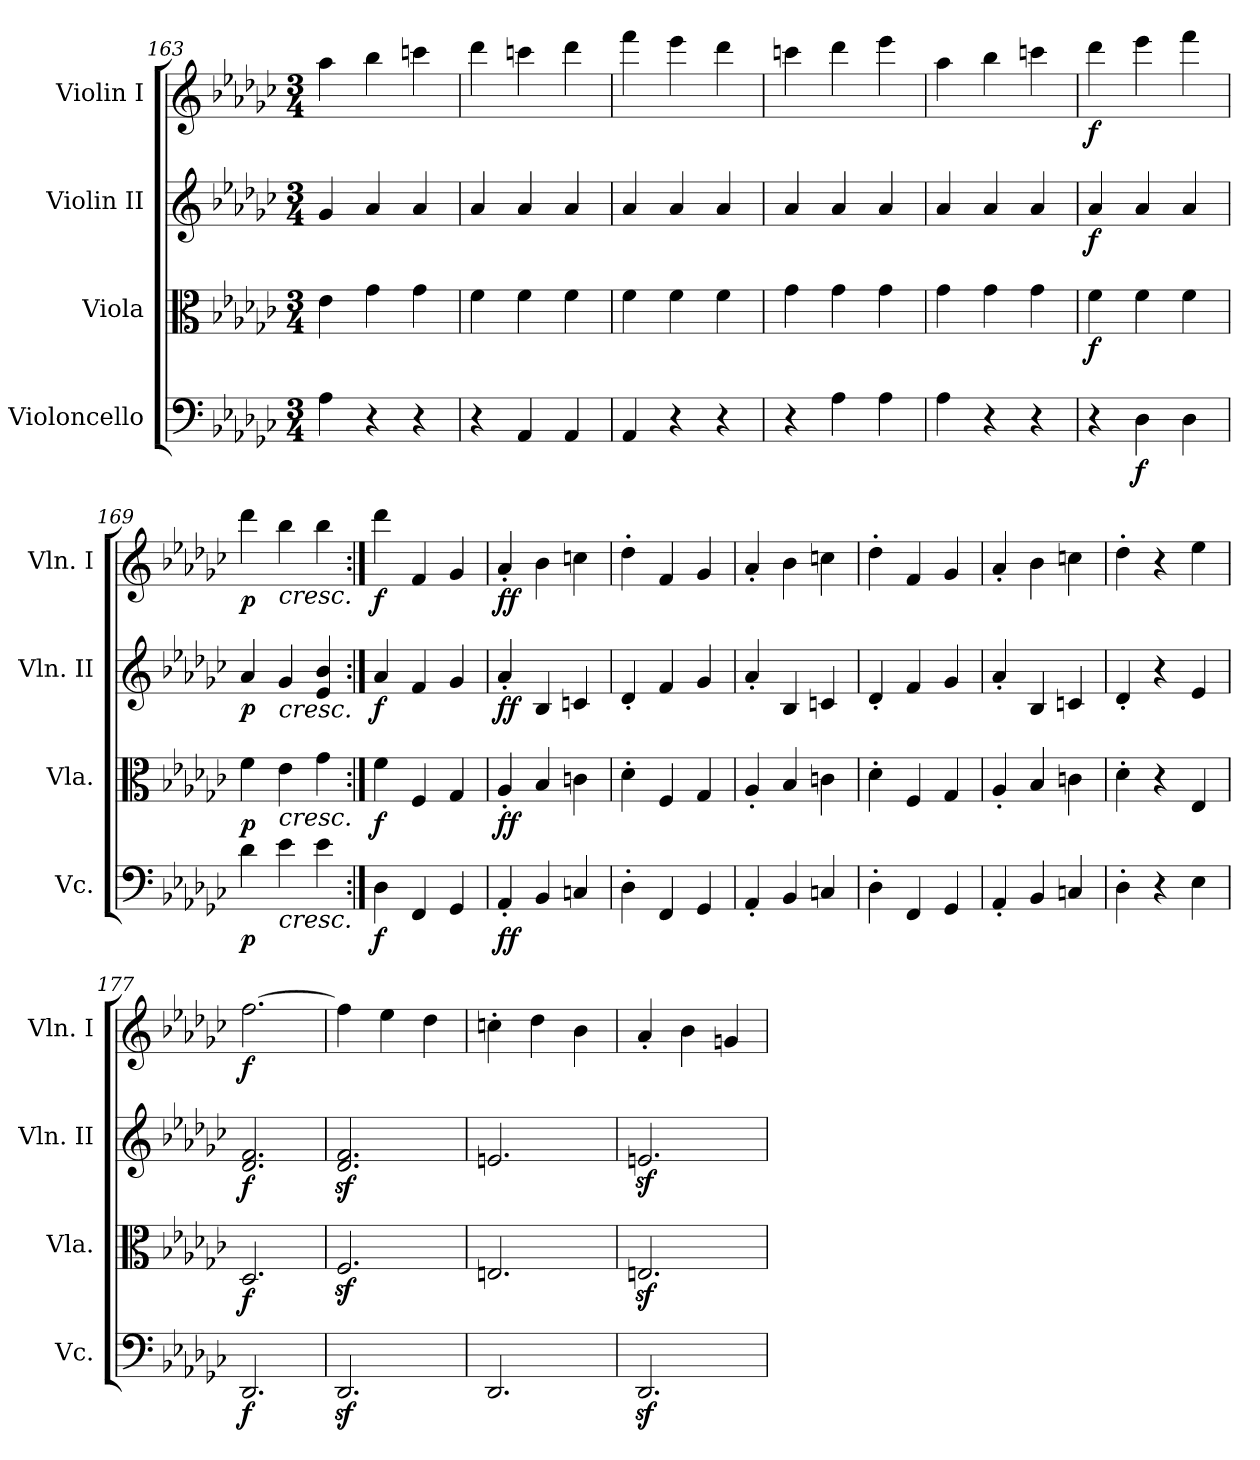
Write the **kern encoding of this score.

**kern	**dynam	**kern	**dynam	**kern	**dynam	**kern	**dynam
*part4	*part4	*part3	*part3	*part2	*part2	*part1	*part1
*staff4	*staff4	*staff3	*staff3	*staff2	*staff2	*staff1	*staff1
*I"Violoncello	*	*I"Viola	*	*I"Violin II	*	*I"Violin I	*
*I'Vc.	*	*I'Vla.	*	*I'Vln. II	*	*I'Vln. I	*
*clefF4	*	*clefC3	*	*clefG2	*	*clefG2	*
*k[b-e-a-d-g-c-]	*	*k[b-e-a-d-g-c-]	*	*k[b-e-a-d-g-c-]	*	*k[b-e-a-d-g-c-]	*
*e-:	*	*e-:	*	*e-:	*	*e-:	*
*M3/4	*	*M3/4	*	*M3/4	*	*M3/4	*
=163	=163	=163	=163	=163	=163	=163	=163
4A-\	.	4e-\	.	4g-/	.	4aa-\	.
4r	.	4g-\	.	4a-/	.	4bb-\	.
4r	.	4g-\	.	4a-/	.	4cccn\	.
=164	=164	=164	=164	=164	=164	=164	=164
4r	.	4f\	.	4a-/	.	4ddd-\	.
4AA-/	.	4f\	.	4a-/	.	4cccn\	.
4AA-/	.	4f\	.	4a-/	.	4ddd-\	.
=165	=165	=165	=165	=165	=165	=165	=165
4AA-/	.	4f\	.	4a-/	.	4fff\	.
4r	.	4f\	.	4a-/	.	4eee-\	.
4r	.	4f\	.	4a-/	.	4ddd-\	.
=166	=166	=166	=166	=166	=166	=166	=166
4r	.	4g-\	.	4a-/	.	4cccn\	.
4A-\	.	4g-\	.	4a-/	.	4ddd-\	.
4A-\	.	4g-\	.	4a-/	.	4eee-\	.
!!LO:LB:g=z
=167	=167	=167	=167	=167	=167	=167	=167
4A-\	.	4g-\	.	4a-/	.	4aa-\	.
4r	.	4g-\	.	4a-/	.	4bb-\	.
4r	.	4g-\	.	4a-/	.	4cccn\	.
=168	=168	=168	=168	=168	=168	=168	=168
!	!	!	!LO:DY:b	!	!LO:DY:b	!	!LO:DY:b
4r	.	4f\	f	4a-/	f	4ddd-\	f
!	!LO:DY:b	!	!	!	!	!	!
4D-\	f	4f\	.	4a-/	.	4eee-\	.
4D-\	.	4f\	.	4a-/	.	4fff\	.
=169	=169	=169	=169	=169	=169	=169	=169
!	!LO:DY:b	!	!LO:DY:b	!	!LO:DY:b	!	!LO:DY:b
4d-\	p	4f\	p	4a-/	p	4ddd-\	p
!	!	!	!	!	!	!LO:TX:b:i:t=cresc.	!
!	!	!	!	!LO:TX:b:i:t=cresc.	!	!	!
!	!	!LO:TX:b:i:t=cresc.	!	!	!	!	!
!LO:TX:b:i:t=cresc.	!	!	!	!	!	!	!
4e-\	.	4e-\	.	4g-/	.	4bb-\	.
4e-\	.	4g-\	.	4e-/ 4b-/	.	4bb-\	.
=170:|!	=170:|!	=170:|!	=170:|!	=170:|!	=170:|!	=170:|!	=170:|!
!	!LO:DY:b	!	!LO:DY:b	!	!LO:DY:b	!	!LO:DY:b
4D-\	f	4f\	f	4a-/	f	4ddd-\	f
4FF/	.	4F/	.	4f/	.	4f/	.
4GG-/	.	4G-/	.	4g-/	.	4g-/	.
=171	=171	=171	=171	=171	=171	=171	=171
!	!LO:DY:b	!	!LO:DY:b	!	!LO:DY:b	!	!LO:DY:b
4AA-'/	ff	4A-'/	ff	4a-'/	ff	4a-'/	ff
4BB-/	.	4B-/	.	4B-/	.	4b-\	.
4Cn/	.	4cn\	.	4cn/	.	4ccn\	.
=172	=172	=172	=172	=172	=172	=172	=172
4D-'\	.	4d-'\	.	4d-'/	.	4dd-'\	.
4FF/	.	4F/	.	4f/	.	4f/	.
4GG-/	.	4G-/	.	4g-/	.	4g-/	.
=173	=173	=173	=173	=173	=173	=173	=173
4AA-'/	.	4A-'/	.	4a-'/	.	4a-'/	.
4BB-/	.	4B-/	.	4B-/	.	4b-\	.
4Cn/	.	4cn\	.	4cn/	.	4ccn\	.
!!LO:LB:g=z
=174	=174	=174	=174	=174	=174	=174	=174
4D-'\	.	4d-'\	.	4d-'/	.	4dd-'\	.
4FF/	.	4F/	.	4f/	.	4f/	.
4GG-/	.	4G-/	.	4g-/	.	4g-/	.
=175	=175	=175	=175	=175	=175	=175	=175
4AA-'/	.	4A-'/	.	4a-'/	.	4a-'/	.
4BB-/	.	4B-/	.	4B-/	.	4b-\	.
4Cn/	.	4cn\	.	4cn/	.	4ccn\	.
=176	=176	=176	=176	=176	=176	=176	=176
4D-'\	.	4d-'\	.	4d-'/	.	4dd-'\	.
4r	.	4r	.	4r	.	4r	.
4E-\	.	4E-/	.	4e-/	.	4ee-\	.
=177	=177	=177	=177	=177	=177	=177	=177
!	!LO:DY:b	!	!LO:DY:b	!	!LO:DY:b	!	!LO:DY:b
2.DD-/	f	2.D-/	f	2.d-/ 2.f/	f	[2.ff\	f
=178	=178	=178	=178	=178	=178	=178	=178
2.DD-z</	.	2.Fz</	.	2.d-/z< 2.f/z<	.	4ff\]	.
.	.	.	.	.	.	4ee-\	.
.	.	.	.	.	.	4dd-\	.
=179	=179	=179	=179	=179	=179	=179	=179
2.DD-/	.	2.En/	.	2.en/	.	4ccn'\	.
.	.	.	.	.	.	4dd-\	.
.	.	.	.	.	.	4b-\	.
=180	=180	=180	=180	=180	=180	=180	=180
2.DD-z</	.	2.Enz</	.	2.enz</	.	4a-'/	.
.	.	.	.	.	.	4b-\	.
.	.	.	.	.	.	4gn/	.
=	=	=	=	=	=	=	=
*-	*-	*-	*-	*-	*-	*-	*-
